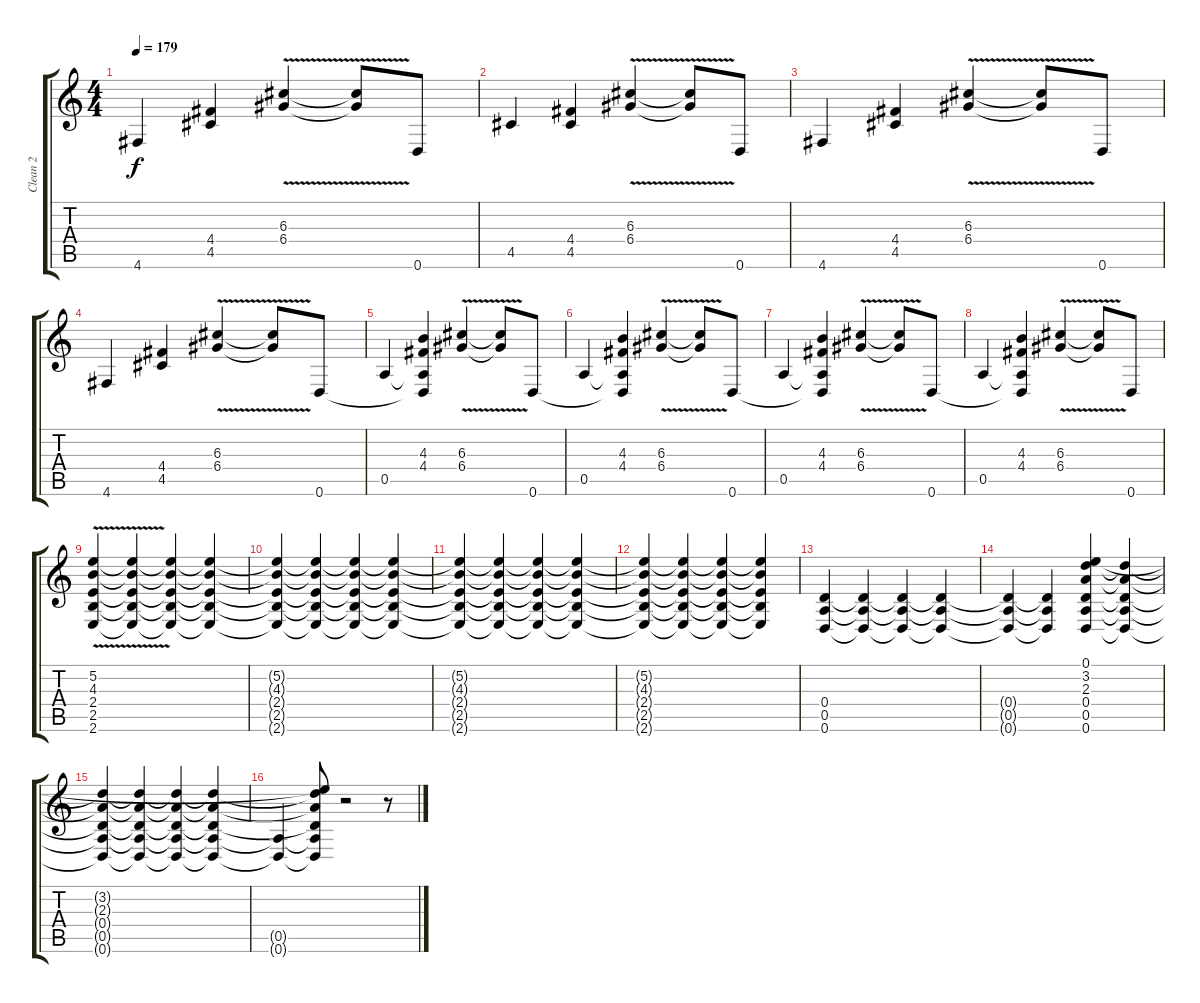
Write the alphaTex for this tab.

\track ("Clean 2" "Clean 2") {instrument acousticguitarnylon}
\staff {score tabs}
\tuning (E4 B3 G3 D3 A2 D2) {hide}
\ts (4 4)
\tempo 179
\clef g2
\ks c
4.6.4{dy f instrument acousticguitarsteel} (4.4 4.5).4 (6.3{v} 6.4{v}).4 (6.3{t} 6.4{t}).8 0.6.8 |
4.5.4 (4.4 4.5).4 (6.3{v} 6.4{v}).4 (6.3{t} 6.4{t}).8 0.6.8 |
4.6.4 (4.4 4.5).4 (6.3{v} 6.4{v}).4 (6.3{t} 6.4{t}).8 0.6.8 |
4.6.4 (4.4 4.5).4 (6.3{v} 6.4{v}).4 (6.3{t} 6.4{t}).8 0.6.8 |
0.5.4 (4.3 4.4 0.5{t} 0.6{t}).4 (6.3{v} 6.4{v}).4 (6.3{t} 6.4{t}).8 0.6.8 |
0.5.4 (4.3 4.4 0.5{t} 0.6{t}).4 (6.3{v} 6.4{v}).4 (6.3{t} 6.4{t}).8 0.6.8 |
0.5.4 (4.3 4.4 0.5{t} 0.6{t}).4 (6.3{v} 6.4{v}).4 (6.3{t} 6.4{t}).8 0.6.8 |
0.5.4 (4.3 4.4 0.5{t} 0.6{t}).4 (6.3{v} 6.4{v}).4 (6.3{t} 6.4{t}).8 0.6.8 |
(5.2{v} 4.3{v} 2.4{v} 2.5{v} 2.6{v}).4{instrument distortionguitar} (5.2{t} 4.3{t} 2.4{t} 2.5{t} 2.6{t}).4 (5.2{t} 4.3{t} 2.4{t} 2.5{t} 2.6{t}).4 (5.2{t} 4.3{t} 2.4{t} 2.5{t} 2.6{t}).4 |
(5.2{t} 4.3{t} 2.4{t} 2.5{t} 2.6{t}).4 (5.2{t} 4.3{t} 2.4{t} 2.5{t} 2.6{t}).4 (5.2{t} 4.3{t} 2.4{t} 2.5{t} 2.6{t}).4 (5.2{t} 4.3{t} 2.4{t} 2.5{t} 2.6{t}).4 |
(5.2{t} 4.3{t} 2.4{t} 2.5{t} 2.6{t}).4 (5.2{t} 4.3{t} 2.4{t} 2.5{t} 2.6{t}).4 (5.2{t} 4.3{t} 2.4{t} 2.5{t} 2.6{t}).4 (5.2{t} 4.3{t} 2.4{t} 2.5{t} 2.6{t}).4 |
(5.2{t} 4.3{t} 2.4{t} 2.5{t} 2.6{t}).4 (5.2{t} 4.3{t} 2.4{t} 2.5{t} 2.6{t}).4 (5.2{t} 4.3{t} 2.4{t} 2.5{t} 2.6{t}).4 (5.2{t} 4.3{t} 2.4{t} 2.5{t} 2.6{t}).4 |
(0.4 0.5 0.6).4 (0.4{t} 0.5{t} 0.6{t}).4 (0.4{t} 0.5{t} 0.6{t}).4 (0.4{t} 0.5{t} 0.6{t}).4 |
(0.4{t} 0.5{t} 0.6{t}).4 (0.4{t} 0.5{t} 0.6{t}).4 (0.1 3.2 2.3 0.4 0.5 0.6).4 (3.2{t} 2.3{t} 0.4{t} 0.5{t} 0.6{t}).4 |
(3.2{t} 2.3{t} 0.4{t} 0.5{t} 0.6{t}).4 (3.2{t} 2.3{t} 0.4{t} 0.5{t} 0.6{t}).4 (3.2{t} 2.3{t} 0.4{t} 0.5{t} 0.6{t}).4 (3.2{t} 2.3{t} 0.4{t} 0.5{t} 0.6{t}).4 |
(0.5{t} 0.6{t}).4 (0.1{t} 3.2{t} 2.3{t} 0.4{t} 0.5{t} 0.6{t}).8 r.2 r.8
